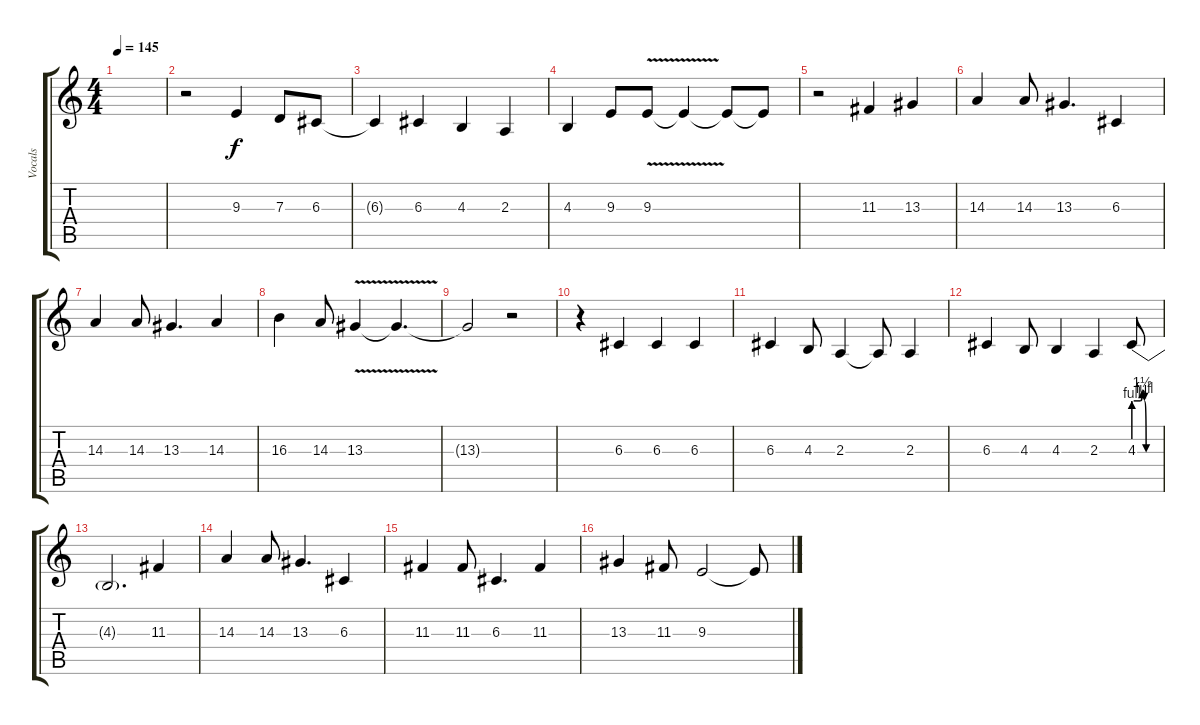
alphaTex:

\track ("Vocals" "Vocals") {instrument lead2sawtooth}
\staff {score tabs}
\tuning (E4 B3 G3 D3 A2 E2) {hide}
\ts (4 4)
\tempo 145
\clef g2
\ks c
|
r.2{volume 16} 9.3.4 7.3.8 6.3.8 |
6.3{t}.4 6.3.4 4.3.4 2.3.4 |
4.3.4 9.3.8 9.3{v}.8 9.3{t}.4 9.3{t}.8 9.3{t}.8 |
r.2 11.3.4 13.3.4 |
14.3.4 14.3.8 13.3.4{d} 6.3.4 |
14.3.4 14.3.8 13.3.4{d} 14.3.4 |
16.3.4 14.3.8 13.3{v}.4 13.3{t}.4{d} |
13.3{t}.2 r.2 |
r.4 6.3.4 6.3.4 6.3.4 |
6.3.4 4.3.8 2.3.4 2.3{t}.8 2.3.4 |
6.3.4 4.3.8 4.3.4 2.3.4 4.3{be (custom 0 4 15 4 20 6 25 4 29 0 35 0 40 0 45 0 60 0)}.8 |
4.3{t}.2{d} 11.3.4 |
14.3.4 14.3.8 13.3.4{d} 6.3.4 |
11.3.4 11.3.8 6.3.4{d} 11.3.4 |
13.3.4 11.3.8 9.3.2 9.3{t}.8
